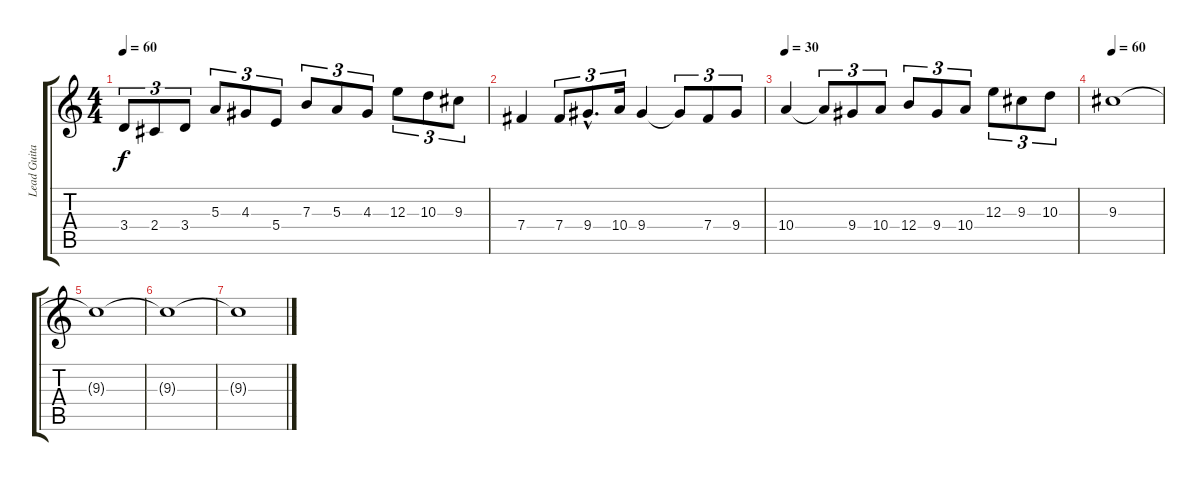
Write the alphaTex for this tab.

\track ("Lead Guitar (Distortion)" "Lead Guita") {instrument overdrivenguitar}
\staff {score tabs}
\tuning (Db4 Ab3 E3 B2 Gb2 Db2) {hide}
\ts (4 4)
\tempo 60
\clef g2
\ks c
3.4.8{tu (3 2) dy f} 2.4.8{tu (3 2)} 3.4.8{tu (3 2)} 5.3.8{tu (3 2)} 4.3.8{tu (3 2)} 5.4.8{tu (3 2)} 7.3.8{tu (3 2)} 5.3.8{tu (3 2)} 4.3.8{tu (3 2)} 12.3.8{tu (3 2)} 10.3.8{tu (3 2)} 9.3.8{tu (3 2)} |
7.4.4 7.4.8{tu (3 2)} 9.4{hac}.8{d tu (3 2)} 10.4.16{tu (3 2)} 9.4.4 9.4{t}.8{tu (3 2)} 7.4.8{tu (3 2)} 9.4.8{tu (3 2)} |
\tempo 30
10.4.4 10.4{t}.8{tu (3 2)} 9.4.8{tu (3 2)} 10.4.8{tu (3 2)} 12.4.8{tu (3 2)} 9.4.8{tu (3 2)} 10.4.8{tu (3 2)} 12.3.8{tu (3 2)} 9.3.8{tu (3 2)} 10.3.8{tu (3 2)} |
\tempo 60
9.3.1 |
9.3{t}.1 |
9.3{t}.1 |
9.3{t}.1
